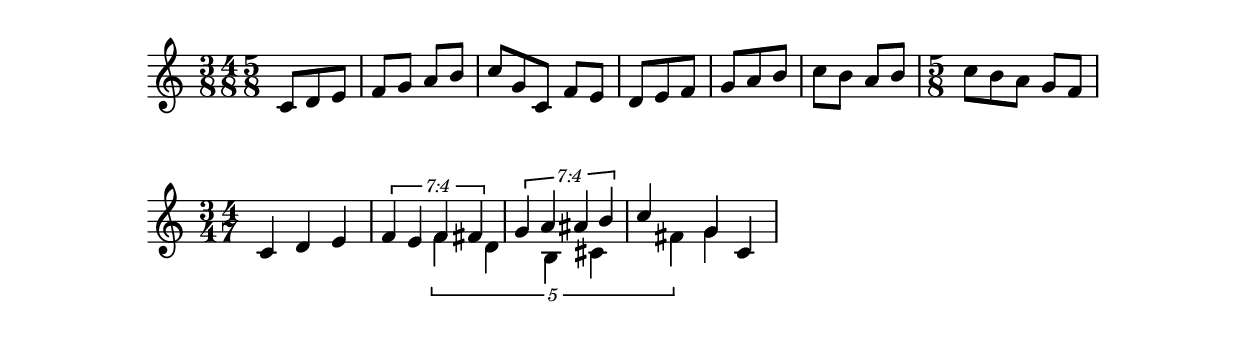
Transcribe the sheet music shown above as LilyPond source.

\version "2.18.2"

alternatingTimeSignatures =
#(define-music-function (parser location timesigs)(list?)
   (_i "Print alternating time signatures. The argument is a Scheme list
of lists. Each list describes one fraction to be printed.
When the function has executed the first of the given time signatures
will be the effective @code{\\time}, while the following are simply graphical.
When using it you will want to use @code{\\omit Score.TimeSignature}
before the next use of @code{\\time}. Please note that this does not
perform any checks regarding the used time signatures, so you're
responsible yourself to write consistent music. To return to normal
use of time signatures use @code{\\undo \\omit Score.TimeSignature}.")
   (let ((firstsig (cons
                    (caar timesigs)
                    (cadar timesigs))))
     #{ \once\override Staff.TimeSignature.stencil =
        #(lambda (grob)
           (grob-interpret-markup grob
             #{ \markup \override #'(baseline-skip . 0)
                \number
                #(map (lambda (x) #{ \markup \column #(map number->string x) #})
                   timesigs)
             #}))
        \time #firstsig #}))


\relative c' {
  \alternatingTimeSignatures #'((3 8) (4 8) (5 8))
  c8 d e
  \omit Score.TimeSignature
  \time 4/8
  f g a b
  \time 5/8
  c g c, f e
  \time 3/8
  d e f
  g a b
  \time 4/8
  c b a b
  \undo \omit Score.TimeSignature
  \time 5/8
  c b a g f

}

\relative c' {
  \override TupletNumber.text = #tuplet-number::calc-fraction-text
  \alternatingTimeSignatures #'((3 4) (4 7))
  c4 d e
  \omit Score.TimeSignature
  \time 4/7
  <<
    {
      \tupletSpan 4*16/7
      \tuplet 7/4 {
        \voiceOne
        f e f fis
        g a ais b
      }
      \time 3/4
      c4 g
    }
    \new Voice {
      \voiceTwo
      \scaleDurations 4/7 { s2 }
      % the lower music is actually shorter than the upper,
      % but I think the notation should be simplified here.
      % We use \scaleDurations for this, with a little math.
      % The upper voice spans 6/7 + 1/4 = 31/28
      % the lower voice 4/4, so the relation is 31/28
      \tuplet 5/4 {
        \scaleDurations 31/28 {
          f4 d b cis fis
        }
      }
      g

    }
  >>
  
   c,
}